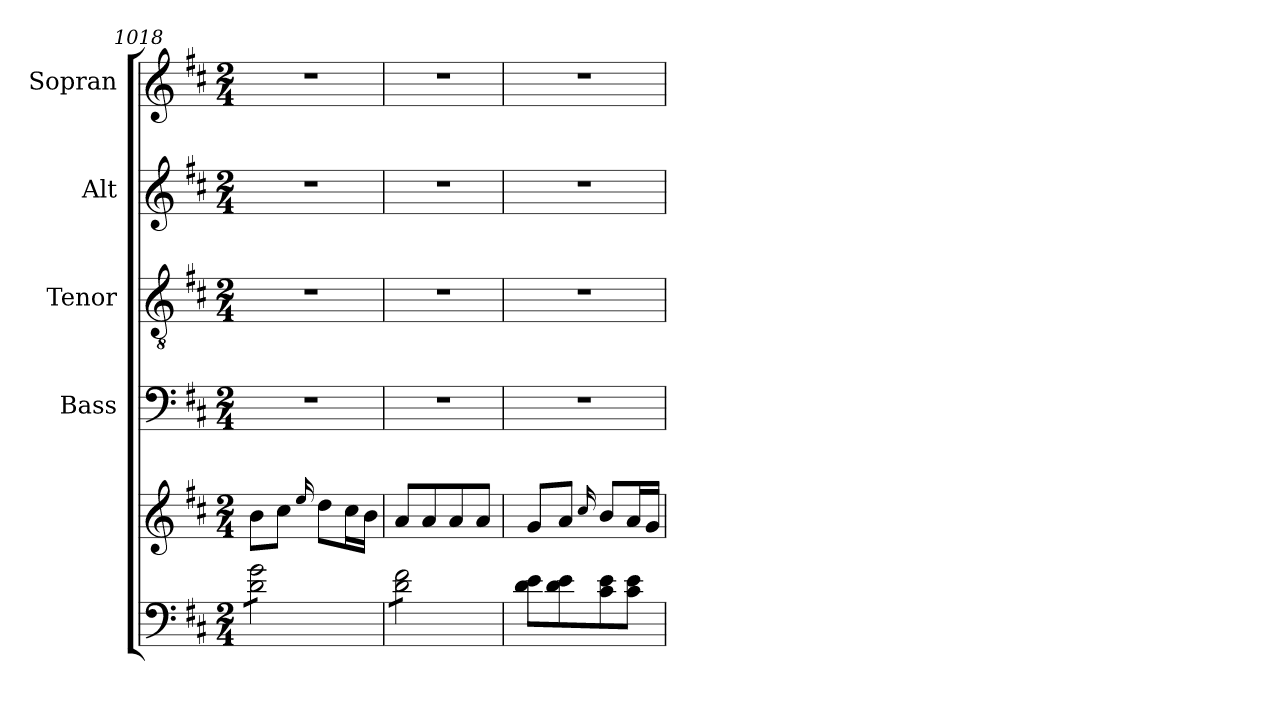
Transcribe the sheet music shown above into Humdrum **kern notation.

**kern	**kern	**kern	**kern	**kern	**kern
*part5	*part5	*part4	*part3	*part2	*part1
*staff6	*staff5	*staff4	*staff3	*staff2	*staff1
*	*	*I"Bass	*I"Tenor	*I"Alt	*I"Sopran
*	*	*I'B.	*I'T.	*I'A.	*I'S.
*clefF4	*clefG2	*clefF4	*clefGv2	*clefG2	*clefG2
*k[f#c#]	*k[f#c#]	*k[f#c#]	*k[f#c#]	*k[f#c#]	*k[f#c#]
*D:	*D:	*D:	*D:	*D:	*D:
*M2/4	*M2/4	*M2/4	*M2/4	*M2/4	*M2/4
=1018	=1018	=1018	=1018	=1018	=1018
*tremolo	*	*	*	*	*
8d\ 8g\L	8b\L	2r	2r	2r	2r
8d\ 8g\	8cc#\J	.	.	.	.
.	16qqee/	.	.	.	.
8d\ 8g\	8dd\L	.	.	.	.
8d\ 8g\J	16cc#\L	.	.	.	.
.	16b\JJ	.	.	.	.
=1019	=1019	=1019	=1019	=1019	=1019
8d\ 8f#\L	8a/L	2r	2r	2r	2r
8d\ 8f#\	8a/	.	.	.	.
8d\ 8f#\	8a/	.	.	.	.
8d\ 8f#\J	8a/J	.	.	.	.
*Xtremolo	*	*	*	*	*
!!LO:LB:g=z
=1020	=1020	=1020	=1020	=1020	=1020
8d\ 8e\L	8g/L	2r	2r	2r	2r
8d\ 8e\	8a/J	.	.	.	.
.	16qqcc#/	.	.	.	.
8c#\ 8e\	8b/L	.	.	.	.
8c#\ 8e\J	16a/L	.	.	.	.
.	16g/JJ	.	.	.	.
=	=	=	=	=	=
*-	*-	*-	*-	*-	*-
